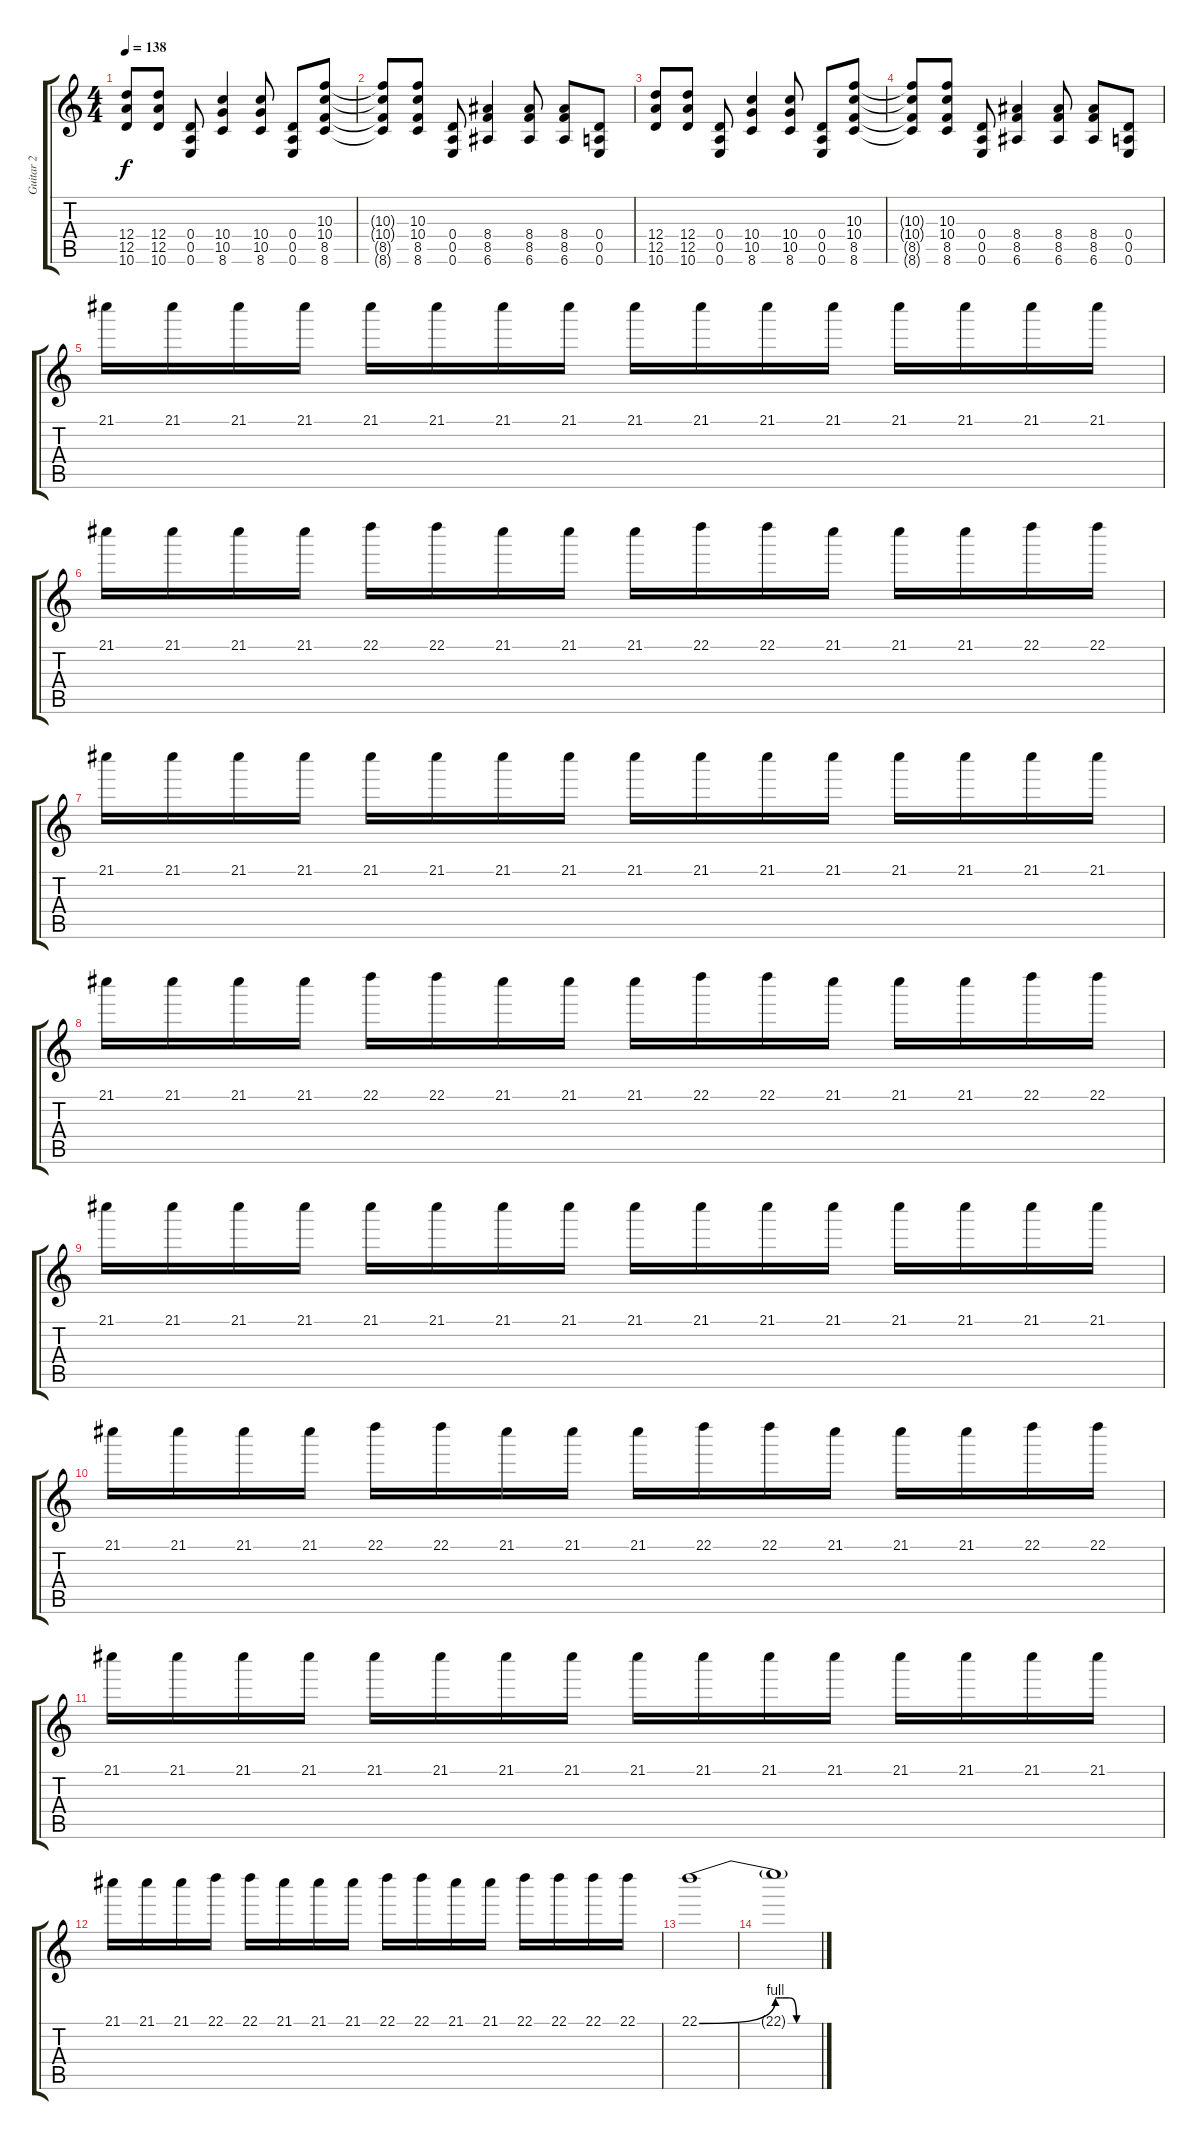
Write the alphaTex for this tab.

\track ("Guitar 2" "Guitar 2") {instrument overdrivenguitar}
\staff {score tabs}
\tuning (E4 B3 G3 D3 A2 E2) {hide}
\ts (4 4)
\tempo 138
\clef g2
\ks c
(12.4 12.5 10.6).8{dy f} (12.4 12.5 10.6).8 (0.4 0.5 0.6).8 (10.4 10.5 8.6).4 (10.4 10.5 8.6).8 (0.4 0.5 0.6).8 (10.3 10.4 8.5 8.6).8 |
(10.3{t} 10.4{t} 8.5{t} 8.6{t}).8 (10.3 10.4 8.5 8.6).8 (0.4 0.5 0.6).8 (8.4 8.5 6.6).4 (8.4 8.5 6.6).8 (8.4 8.5 6.6).8 (0.4 0.5 0.6).8 |
(12.4 12.5 10.6).8 (12.4 12.5 10.6).8 (0.4 0.5 0.6).8 (10.4 10.5 8.6).4 (10.4 10.5 8.6).8 (0.4 0.5 0.6).8 (10.3 10.4 8.5 8.6).8 |
(10.3{t} 10.4{t} 8.5{t} 8.6{t}).8 (10.3 10.4 8.5 8.6).8 (0.4 0.5 0.6).8 (8.4 8.5 6.6).4 (8.4 8.5 6.6).8 (8.4 8.5 6.6).8 (0.4 0.5 0.6).8 |
21.1.16 21.1.16 21.1.16 21.1.16 21.1.16 21.1.16 21.1.16 21.1.16 21.1.16 21.1.16 21.1.16 21.1.16 21.1.16 21.1.16 21.1.16 21.1.16 |
21.1.16 21.1.16 21.1.16 21.1.16 22.1.16 22.1.16 21.1.16 21.1.16 21.1.16 22.1.16 22.1.16 21.1.16 21.1.16 21.1.16 22.1.16 22.1.16 |
21.1.16 21.1.16 21.1.16 21.1.16 21.1.16 21.1.16 21.1.16 21.1.16 21.1.16 21.1.16 21.1.16 21.1.16 21.1.16 21.1.16 21.1.16 21.1.16 |
21.1.16 21.1.16 21.1.16 21.1.16 22.1.16 22.1.16 21.1.16 21.1.16 21.1.16 22.1.16 22.1.16 21.1.16 21.1.16 21.1.16 22.1.16 22.1.16 |
21.1.16 21.1.16 21.1.16 21.1.16 21.1.16 21.1.16 21.1.16 21.1.16 21.1.16 21.1.16 21.1.16 21.1.16 21.1.16 21.1.16 21.1.16 21.1.16 |
21.1.16 21.1.16 21.1.16 21.1.16 22.1.16 22.1.16 21.1.16 21.1.16 21.1.16 22.1.16 22.1.16 21.1.16 21.1.16 21.1.16 22.1.16 22.1.16 |
21.1.16 21.1.16 21.1.16 21.1.16 21.1.16 21.1.16 21.1.16 21.1.16 21.1.16 21.1.16 21.1.16 21.1.16 21.1.16 21.1.16 21.1.16 21.1.16 |
21.1.16 21.1.16 21.1.16 22.1.16 22.1.16 21.1.16 21.1.16 21.1.16 22.1.16 22.1.16 21.1.16 21.1.16 22.1.16 22.1.16 22.1.16 22.1.16 |
22.1{be (bend 0 0 60 4)}.1 |
22.1{be (custom 0 4 2 4 7 4 10 4 20 4 30 0 60 0) t}.1
